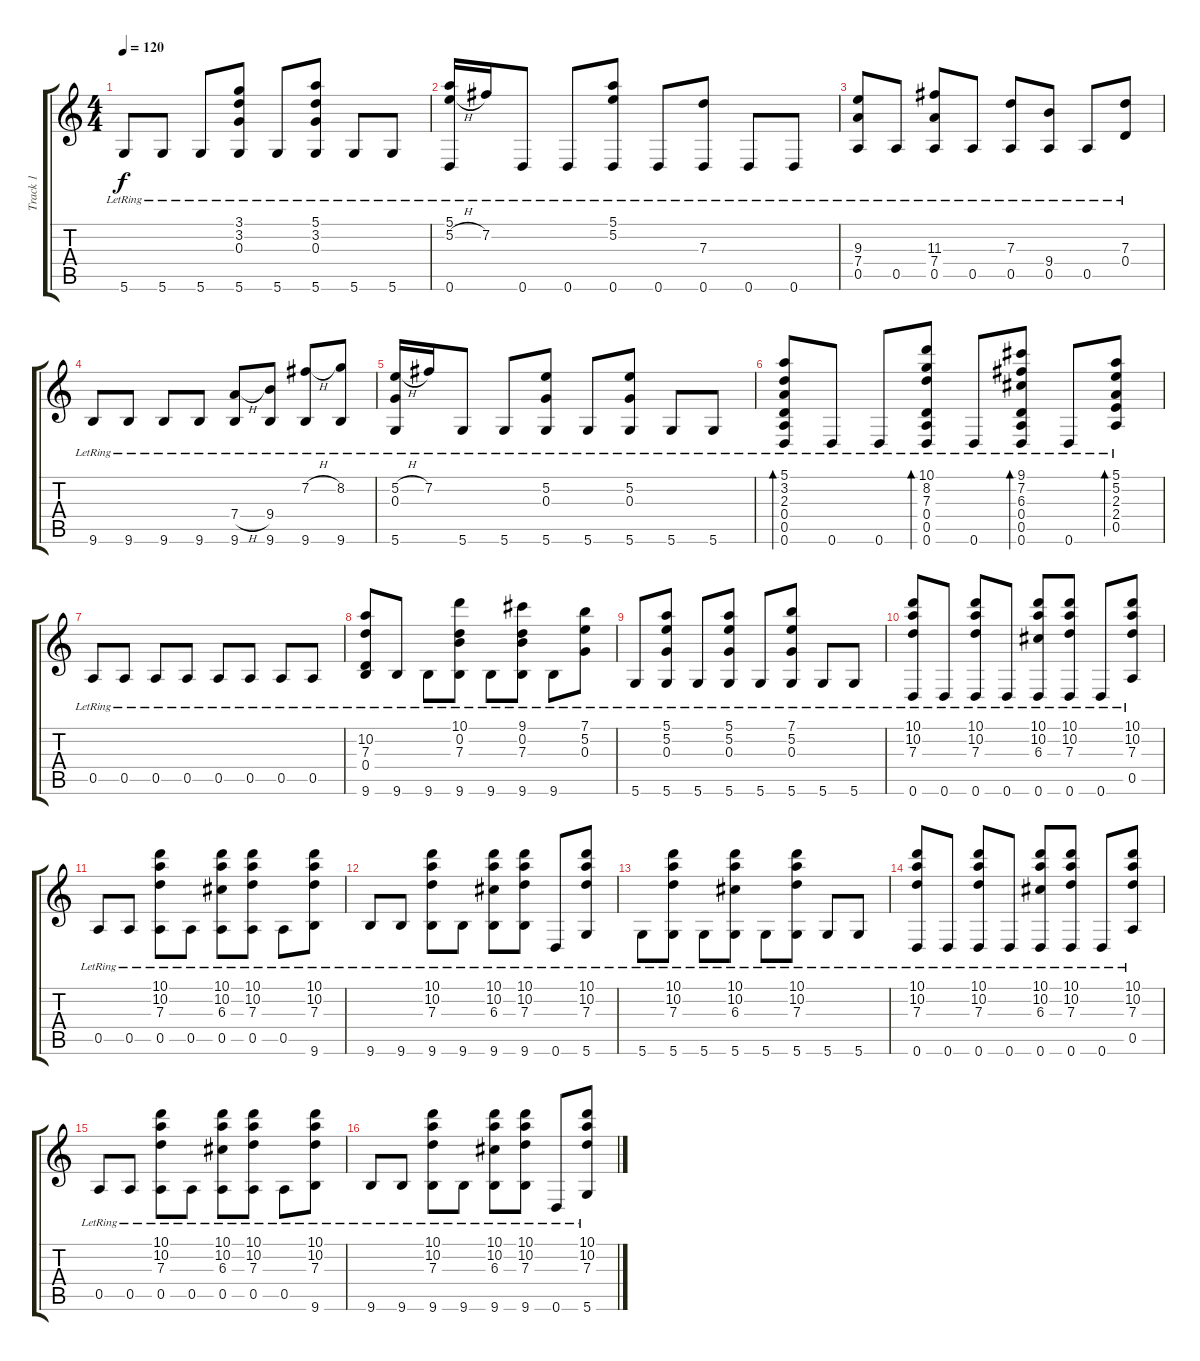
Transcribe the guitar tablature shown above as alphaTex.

\track ("Track 1" "Track 1") {instrument acousticguitarsteel}
\staff {score tabs}
\tuning (E4 B3 G3 D3 A2 D2) {hide}
\ts (4 4)
\tempo 120
\clef g2
\ks c
5.6{lr}.8{dy f} 5.6{lr}.8 5.6{lr}.8 (3.1{lr} 3.2{lr} 0.3{lr} 5.6{lr}).8 5.6{lr}.8 (5.1{lr} 3.2{lr} 0.3{lr} 5.6{lr}).8 5.6{lr}.8 5.6{lr}.8 |
(5.1{lr} 5.2{h lr} 0.6{lr}).16 7.2{lr}.16 0.6{lr}.8 0.6{lr}.8 (5.1{lr} 5.2{lr} 0.6{lr}).8 0.6{lr}.8 (7.3{lr} 0.6{lr}).8 0.6{lr}.8 0.6{lr}.8 |
(9.3{lr} 7.4{lr} 0.5{lr}).8 0.5{lr}.8 (11.3{lr} 7.4{lr} 0.5{lr}).8 0.5{lr}.8 (7.3{lr} 0.5{lr}).8 (9.4{lr} 0.5{lr}).8 0.5{lr}.8 (7.3{lr} 0.4{lr}).8 |
9.6{lr}.8 9.6{lr}.8 9.6{lr}.8 9.6{lr}.8 (7.4{h lr} 9.6{lr}).8 (9.4{lr} 9.6{lr}).8 (7.2{h lr} 9.6{lr}).8 (8.2{lr} 9.6{lr}).8 |
(5.2{h lr} 0.3{lr} 5.6{lr}).16 7.2{lr}.16 5.6{lr}.8 5.6{lr}.8 (5.2{lr} 0.3{lr} 5.6{lr}).8 5.6{lr}.8 (5.2{lr} 0.3{lr} 5.6{lr}).8 5.6{lr}.8 5.6{lr}.8 |
(5.1{lr} 3.2{lr} 2.3{lr} 0.4{lr} 0.5{lr} 0.6{lr}).8{bd 30} 0.6{lr}.8 0.6{lr}.8 (10.1{lr} 8.2{lr} 7.3{lr} 0.4{lr} 0.5{lr} 0.6{lr}).8{bd 30} 0.6{lr}.8 (9.1{lr} 7.2{lr} 6.3{lr} 0.4{lr} 0.5{lr} 0.6{lr}).8{bd 30} 0.6{lr}.8 (5.1{lr} 5.2{lr} 2.3{lr} 2.4{lr} 0.5{lr}).8{bd 30} |
0.5{lr}.8 0.5{lr}.8 0.5{lr}.8 0.5{lr}.8 0.5{lr}.8 0.5{lr}.8 0.5{lr}.8 0.5{lr}.8 |
(10.2{lr} 7.3{lr} 0.4{lr} 9.6{lr}).8 9.6{lr}.8 9.6{lr}.8 (10.1{lr} 0.2{lr} 7.3{lr} 9.6{lr}).8 9.6{lr}.8 (9.1{lr} 0.2{lr} 7.3{lr} 9.6{lr}).8 9.6{lr}.8 (7.1{lr} 5.2{lr} 0.3{lr}).8 |
5.6{lr}.8 (5.1{lr} 5.2{lr} 0.3{lr} 5.6{lr}).8 5.6{lr}.8 (5.1{lr} 5.2{lr} 0.3{lr} 5.6{lr}).8 5.6{lr}.8 (7.1{lr} 5.2{lr} 0.3{lr} 5.6{lr}).8 5.6{lr}.8 5.6{lr}.8 |
(10.1{lr} 10.2{lr} 7.3{lr} 0.6{lr}).8 0.6{lr}.8 (10.1{lr} 10.2{lr} 7.3{lr} 0.6{lr}).8 0.6{lr}.8 (10.1{lr} 10.2{lr} 6.3{lr} 0.6{lr}).8 (10.1{lr} 10.2{lr} 7.3{lr} 0.6{lr}).8 0.6{lr}.8 (10.1{lr} 10.2{lr} 7.3{lr} 0.5{lr}).8 |
0.5{lr}.8 0.5{lr}.8 (10.1{lr} 10.2{lr} 7.3{lr} 0.5{lr}).8 0.5{lr}.8 (10.1{lr} 10.2{lr} 6.3{lr} 0.5{lr}).8 (10.1{lr} 10.2{lr} 7.3{lr} 0.5{lr}).8 0.5{lr}.8 (10.1{lr} 10.2{lr} 7.3{lr} 9.6{lr}).8 |
9.6{lr}.8 9.6{lr}.8 (10.1{lr} 10.2{lr} 7.3{lr} 9.6{lr}).8 9.6{lr}.8 (10.1{lr} 10.2{lr} 6.3{lr} 9.6{lr}).8 (10.1{lr} 10.2{lr} 7.3{lr} 9.6{lr}).8 0.6{lr}.8 (10.1{lr} 10.2{lr} 7.3{lr} 5.6{lr}).8 |
5.6{lr}.8 (10.1{lr} 10.2{lr} 7.3{lr} 5.6{lr}).8 5.6{lr}.8 (10.1{lr} 10.2{lr} 6.3{lr} 5.6{lr}).8 5.6{lr}.8 (10.1{lr} 10.2{lr} 7.3{lr} 5.6{lr}).8 5.6{lr}.8 5.6{lr}.8 |
(10.1{lr} 10.2{lr} 7.3{lr} 0.6{lr}).8 0.6{lr}.8 (10.1{lr} 10.2{lr} 7.3{lr} 0.6{lr}).8 0.6{lr}.8 (10.1{lr} 10.2{lr} 6.3{lr} 0.6{lr}).8 (10.1{lr} 10.2{lr} 7.3{lr} 0.6{lr}).8 0.6{lr}.8 (10.1{lr} 10.2{lr} 7.3{lr} 0.5{lr}).8 |
0.5{lr}.8 0.5{lr}.8 (10.1{lr} 10.2{lr} 7.3{lr} 0.5{lr}).8 0.5{lr}.8 (10.1{lr} 10.2{lr} 6.3{lr} 0.5{lr}).8 (10.1{lr} 10.2{lr} 7.3{lr} 0.5{lr}).8 0.5{lr}.8 (10.1{lr} 10.2{lr} 7.3{lr} 9.6{lr}).8 |
9.6{lr}.8 9.6{lr}.8 (10.1{lr} 10.2{lr} 7.3{lr} 9.6{lr}).8 9.6{lr}.8 (10.1{lr} 10.2{lr} 6.3{lr} 9.6{lr}).8 (10.1{lr} 10.2{lr} 7.3{lr} 9.6{lr}).8 0.6{lr}.8 (10.1{lr} 10.2{lr} 7.3{lr} 5.6{lr}).8
